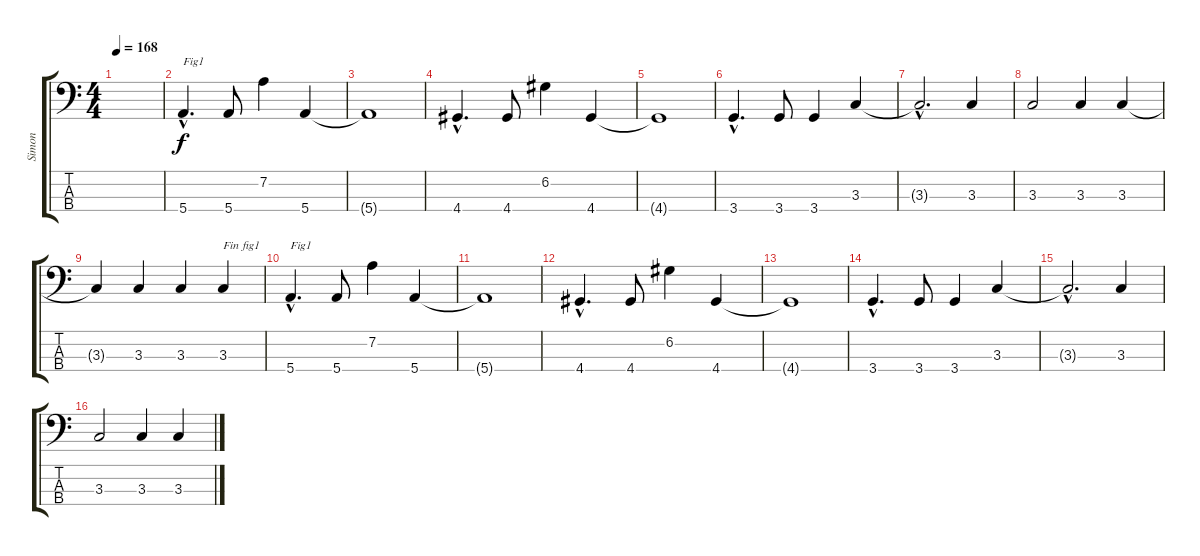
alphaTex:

\track ("Simon" "Simon") {instrument acousticbass}
\staff {score tabs}
\tuning (G2 D2 A1 E1) {hide}
\ts (4 4)
\tempo 168
\clef f4
\ks c
|
5.4{hac}.4{d txt "Fig1"} 5.4.8 7.2.4 5.4.4 |
5.4{t}.1 |
4.4{hac}.4{d} 4.4.8 6.2.4 4.4.4 |
4.4{t}.1 |
3.4{hac}.4{d} 3.4.8 3.4.4 3.3.4 |
3.3{hac t}.2{d} 3.3.4 |
3.3.2 3.3.4 3.3.4 |
3.3{t}.4 3.3.4 3.3.4 3.3.4{txt "Fin fig1"} |
5.4{hac}.4{d txt "Fig1"} 5.4.8 7.2.4 5.4.4 |
5.4{t}.1 |
4.4{hac}.4{d} 4.4.8 6.2.4 4.4.4 |
4.4{t}.1 |
3.4{hac}.4{d} 3.4.8 3.4.4 3.3.4 |
3.3{hac t}.2{d} 3.3.4 |
3.3.2 3.3.4 3.3.4
